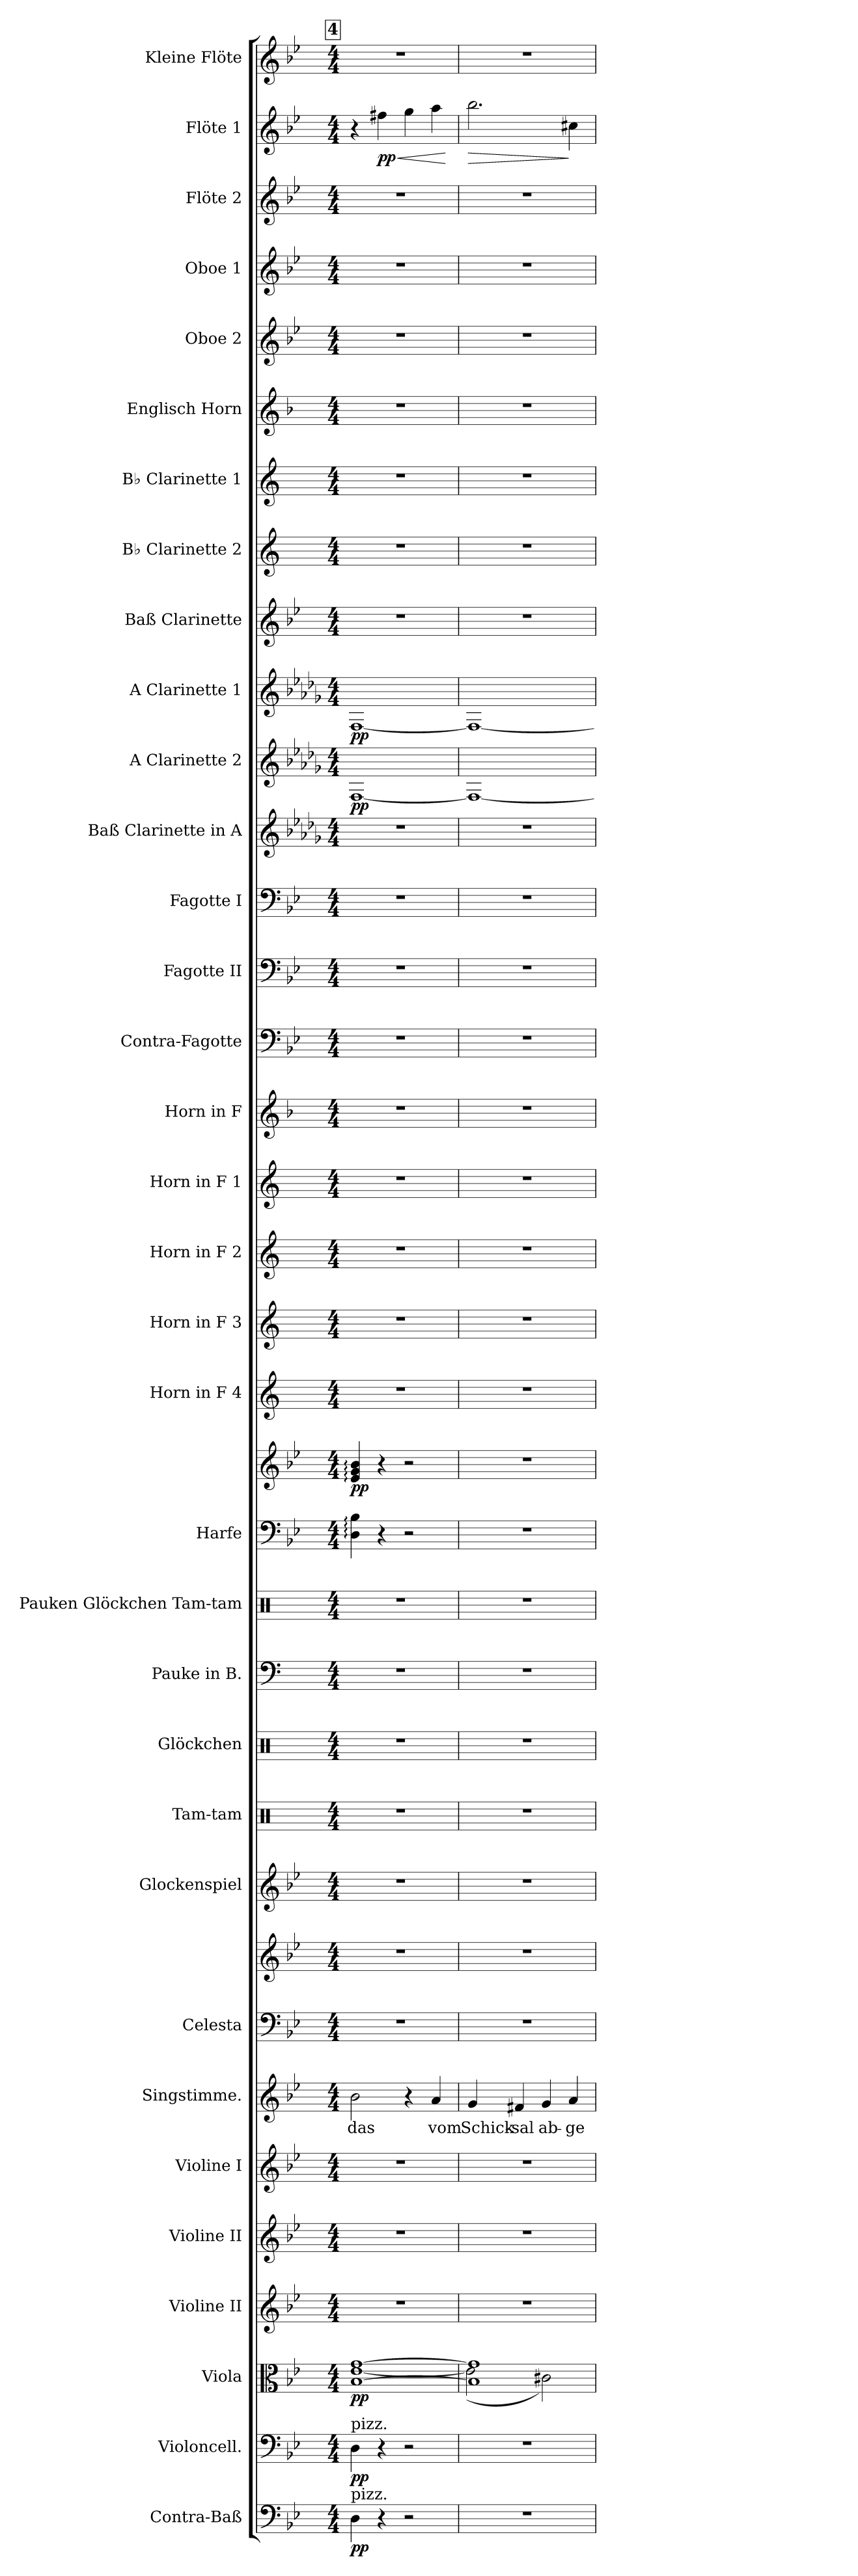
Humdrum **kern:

**kern	**dynam	**kern	**dynam	**kern	**dynam	**kern	**kern	**kern	**kern	**text	**kern	**kern	**kern	**kern	**kern	**kern	**kern	**kern	**kern	**dynam	**kern	**kern	**kern	**kern	**kern	**kern	**kern	**kern	**kern	**kern	**dynam	**kern	**dynam	**kern	**kern	**kern	**kern	**kern	**kern	**kern	**kern	**dynam	**kern
*part34	*part34	*part33	*part33	*part32	*part32	*part31	*part30	*part29	*part28	*part28	*part27	*part27	*part26	*part25	*part24	*part23	*part22	*part21	*part21	*part21	*part20	*part19	*part18	*part17	*part16	*part15	*part14	*part13	*part12	*part11	*part11	*part10	*part10	*part9	*part8	*part7	*part6	*part5	*part4	*part3	*part2	*part2	*part1
*staff36	*staff36	*staff35	*staff35	*staff34	*staff34	*staff33	*staff32	*staff31	*staff30	*staff30	*staff29	*staff28	*staff27	*staff26	*staff25	*staff24	*staff23	*staff22	*staff21	*staff21/22	*staff20	*staff19	*staff18	*staff17	*staff16	*staff15	*staff14	*staff13	*staff12	*staff11	*staff11	*staff10	*staff10	*staff9	*staff8	*staff7	*staff6	*staff5	*staff4	*staff3	*staff2	*staff2	*staff1
*I"Contra-Baß	*	*I"Violoncell.	*	*I"Viola	*	*I"Violine II	*I"Violine II	*I"Violine I	*I"Singstimme.	*	*I"Celesta	*	*I"Glockenspiel	*I"Tam-tam	*I"Glöckchen	*I"Pauke in B.	*I"Pauken  Glöckchen Tam-tam	*I"Harfe	*	*	*I"Horn in F 4	*I"Horn in F 3	*I"Horn in F 2	*I"Horn in F 1	*I"Horn in F	*I"Contra-Fagotte	*I"Fagotte II	*I"Fagotte I	*I"Baß Clarinette in A	*I"A Clarinette 2	*	*I"A Clarinette 1	*	*I"Baß Clarinette	*I"B♭ Clarinette 2	*I"B♭ Clarinette 1	*I"Englisch Horn	*I"Oboe 2	*I"Oboe 1	*I"Flöte 2	*I"Flöte 1	*	*I"Kleine Flöte
*I'C.-B.	*	*I'Vc.	*	*I'Vla.	*	*I'Vln. II	*I'Vln. II	*I'Vln. I	*I'Sgst.	*	*I'Cel.	*	*I'Glk.	*I'Tam-tam	*I'Gl.	*I'Pauke	*I'Tam-tam	*I'Hfe.	*	*	*I'Hn. 4	*I'Hn. 3	*I'Hn. 2	*I'Hn. 1	*	*I'C.-Fg.	*I'Fg. II	*I'Fg. I	*	*I'A Cl. 2	*	*I'A Cl. 1	*	*I'B. Cl.	*I'B♭ Cl. 2	*I'B♭ Cl. 1	*I'E. H.	*I'Ob. 2	*I'Ob. 1	*I'Fl. 2	*I'Fl. 1	*	*I'Kl. Fl.
!!LO:PB:g=z
*clefF4	*	*clefF4	*	*clefC3	*	*clefG2	*clefG2	*clefG2	*clefG2	*	*clefF4	*clefG2	*clefG2	*clefX	*clefX	*clefF4	*clefX	*clefF4	*clefG2	*	*clefG2	*clefG2	*clefG2	*clefG2	*clefG2	*clefF4	*clefF4	*clefF4	*clefG2	*clefG2	*	*clefG2	*	*clefG2	*clefG2	*clefG2	*clefG2	*clefG2	*clefG2	*clefG2	*clefG2	*	*clefG2
*ITrd7c12	*	*	*	*	*	*	*	*	*	*	*ITrd-7c-12	*ITrd-7c-12	*ITrd-14c-24	*	*	*	*	*	*	*	*ITrd4c7	*ITrd4c7	*ITrd4c7	*ITrd4c7	*ITrd4c7	*ITrd7c12	*	*	*ITrd2c3	*ITrd2c3	*	*ITrd2c3	*	*ITrd8c14	*ITrd1c2	*ITrd1c2	*ITrd4c7	*	*	*	*	*	*ITrd-7c-12
*k[b-e-]	*	*k[b-e-]	*	*k[b-e-]	*	*k[b-e-]	*k[b-e-]	*k[b-e-]	*k[b-e-]	*	*k[b-e-]	*k[b-e-]	*k[b-e-]	*k[]	*k[]	*k[]	*k[]	*k[b-e-]	*k[b-e-]	*	*k[b-]	*k[b-]	*k[b-]	*k[b-]	*k[b-e-]	*k[b-e-]	*k[b-e-]	*k[b-e-]	*k[b-e-]	*k[b-e-]	*	*k[b-e-]	*	*k[b-e-]	*k[b-e-]	*k[b-e-]	*k[b-e-]	*k[b-e-]	*k[b-e-]	*k[b-e-]	*k[b-e-]	*	*k[b-e-]
*M4/4	*	*M4/4	*	*M4/4	*	*M4/4	*M4/4	*M4/4	*M4/4	*	*M4/4	*M4/4	*M4/4	*M4/4	*M4/4	*M4/4	*M4/4	*M4/4	*M4/4	*	*M4/4	*M4/4	*M4/4	*M4/4	*M4/4	*M4/4	*M4/4	*M4/4	*M4/4	*M4/4	*	*M4/4	*	*M4/4	*M4/4	*M4/4	*M4/4	*M4/4	*M4/4	*M4/4	*M4/4	*	*M4/4
!!LO:REH:place=s1:a:B:fs=14:t=4
=49	=49	=49	=49	=49	=49	=49	=49	=49	=49	=49	=49	=49	=49	=49	=49	=49	=49	=49	=49	=49	=49	=49	=49	=49	=49	=49	=49	=49	=49	=49	=49	=49	=49	=49	=49	=49	=49	=49	=49	=49	=49	=49	=49
*	*	*	*	*^	*	*	*	*	*	*	*	*	*	*	*	*	*	*	*	*	*	*	*	*	*	*	*	*	*	*	*	*	*	*	*	*	*	*	*	*	*	*	*
!	!	!LO:TX:a:t=pizz.	!	!	!	!	!	!	!	!	!	!	!	!	!	!	!	!	!	!	!	!	!	!	!	!	!	!	!	!	!	!	!	!	!	!	!	!	!	!	!	!	!	!
!LO:TX:a:t=pizz.	!	!	!	!	!	!	!	!	!	!	!	!	!	!	!	!	!	!	!	!	!	!	!	!	!	!	!	!	!	!	!	!	!	!	!	!	!	!	!	!	!	!	!	!
!	!LO:DY:b	!	!LO:DY:b	!	!	!LO:DY:b	!	!	!	!	!	!	!	!	!	!	!	!	!	!	!LO:DY:b	!	!	!	!	!	!	!	!	!	!	!LO:DY:b	!	!LO:DY:b	!	!	!	!	!	!	!	!	!	!
4DD\	pp	4D\	pp	[1B- [1g	[1e-	pp	1r	1r	1r	2b-\	das	1r	1r	1r	1r	1r	1r	1r	4D\: 4B-\:	4e-/: 4g/: 4b-/:	pp	1r	1r	1r	1r	1r	1r	1r	1r	1r	[1D	pp	[1D	pp	1r	1r	1r	1r	1r	1r	1r	4r	.	1r
!	!	!	!	!	!	!	!	!	!	!	!	!	!	!	!	!	!	!	!	!	!	!	!	!	!	!	!	!	!	!	!	!	!	!	!	!	!	!	!	!	!	!	!LO:HP:b	!
!	!	!	!	!	!	!	!	!	!	!	!	!	!	!	!	!	!	!	!	!	!	!	!	!	!	!	!	!	!	!	!	!	!	!	!	!	!	!	!	!	!	!	!LO:DY:n=1:b	!
4r	.	4r	.	.	.	.	.	.	.	.	.	.	.	.	.	.	.	.	4r	4r	.	.	.	.	.	.	.	.	.	.	.	.	.	.	.	.	.	.	.	.	.	4ff#X\	< pp	.
2r	.	2r	.	.	.	.	.	.	.	4r	.	.	.	.	.	.	.	.	2r	2r	.	.	.	.	.	.	.	.	.	.	.	.	.	.	.	.	.	.	.	.	.	4gg\	.	.
.	.	.	.	.	.	.	.	.	.	4a/	vom	.	.	.	.	.	.	.	.	.	.	.	.	.	.	.	.	.	.	.	.	.	.	.	.	.	.	.	.	.	.	4aa\	.	.
*	*	*	*	*v	*v	*	*	*	*	*	*	*	*	*	*	*	*	*	*	*	*	*	*	*	*	*	*	*	*	*	*	*	*	*	*	*	*	*	*	*	*	*	*	*
.	.	.	.	.	.	.	.	.	.	.	.	.	.	.	.	.	.	.	.	.	.	.	.	.	.	.	.	.	.	.	.	.	.	.	.	.	.	.	.	.	.	[	.
=50	=50	=50	=50	=50	=50	=50	=50	=50	=50	=50	=50	=50	=50	=50	=50	=50	=50	=50	=50	=50	=50	=50	=50	=50	=50	=50	=50	=50	=50	=50	=50	=50	=50	=50	=50	=50	=50	=50	=50	=50	=50	=50	=50
*	*	*	*	*^	*	*	*	*	*	*	*	*	*	*	*	*	*	*	*	*	*	*	*	*	*	*	*	*	*	*	*	*	*	*	*	*	*	*	*	*	*	*	*
!	!	!	!	!	!	!	!	!	!	!	!	!	!	!	!	!	!	!	!	!	!	!	!	!	!	!	!	!	!	!	!	!	!	!	!	!	!	!	!	!	!	!	!LO:HP:b	!
1r	.	1r	.	1B-] 1g]	(>2e-\]	.	1r	1r	1r	4g/	Schick-	1r	1r	1r	1r	1r	1r	1r	1r	1r	.	1r	1r	1r	1r	1r	1r	1r	1r	1r	1D_	.	1D_	.	1r	1r	1r	1r	1r	1r	1r	2.bb-\	>	1r
.	.	.	.	.	.	.	.	.	.	4f#X/	-sal	.	.	.	.	.	.	.	.	.	.	.	.	.	.	.	.	.	.	.	.	.	.	.	.	.	.	.	.	.	.	.	.	.
.	.	.	.	.	2c#X\)	.	.	.	.	4g/	ab-	.	.	.	.	.	.	.	.	.	.	.	.	.	.	.	.	.	.	.	.	.	.	.	.	.	.	.	.	.	.	.	.	.
.	.	.	.	.	.	.	.	.	.	4a/	-ge-	.	.	.	.	.	.	.	.	.	.	.	.	.	.	.	.	.	.	.	.	.	.	.	.	.	.	.	.	.	.	4cc#X\	]	.
*	*	*	*	*v	*v	*	*	*	*	*	*	*	*	*	*	*	*	*	*	*	*	*	*	*	*	*	*	*	*	*	*	*	*	*	*	*	*	*	*	*	*	*	*	*
=	=	=	=	=	=	=	=	=	=	=	=	=	=	=	=	=	=	=	=	=	=	=	=	=	=	=	=	=	=	=	=	=	=	=	=	=	=	=	=	=	=	=	=
*-	*-	*-	*-	*-	*-	*-	*-	*-	*-	*-	*-	*-	*-	*-	*-	*-	*-	*-	*-	*-	*-	*-	*-	*-	*-	*-	*-	*-	*-	*-	*-	*-	*-	*-	*-	*-	*-	*-	*-	*-	*-	*-	*-
